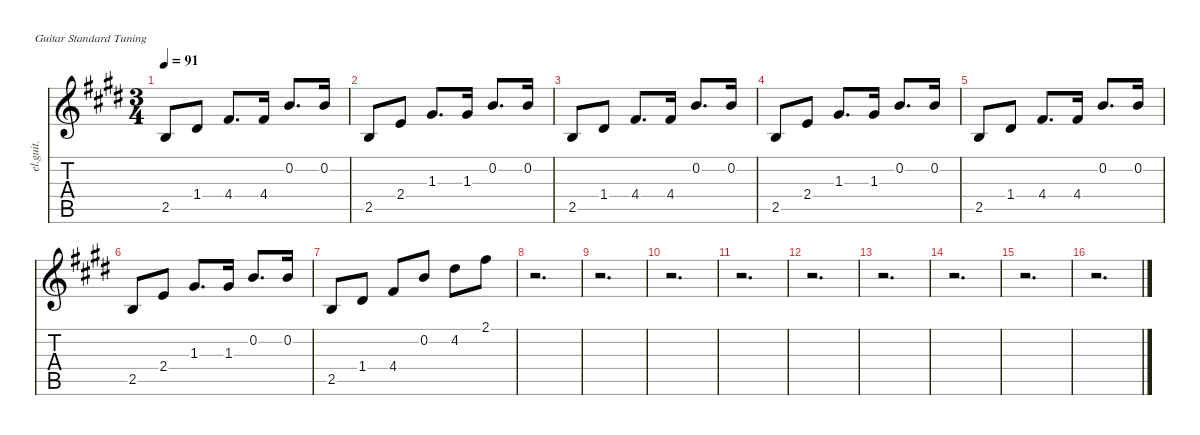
\defaultSystemsLayout 4
\hideDynamics
\bracketExtendMode nobrackets
\track ("Clean Guitar" "el.guit.") {instrument electricguitarclean}
\staff {score tabs}
\tuning (E4 B3 G3 D3 A2 E2)
\ts (3 4)
\tempo 91
\clef g2
\ks e
2.5{acc forcenatural}.8{dy mf beam Up} 1.4{acc #}.8{beam Up} 4.4{acc #}.8{d beam Up} 4.4{acc #}.16{beam Up} 0.2{acc forcenatural}.8{d beam Up} 0.2{acc forcenatural}.16{beam Up} |
2.5{acc forcenatural}.8{beam Up} 2.4{acc forcenatural}.8{beam Up} 1.3{acc #}.8{d beam Up} 1.3{acc #}.16{beam Up} 0.2{acc forcenatural}.8{d beam Up} 0.2{acc forcenatural}.16{beam Up} |
2.5{acc forcenatural}.8{beam Up} 1.4{acc #}.8{beam Up} 4.4{acc #}.8{d beam Up} 4.4{acc #}.16{beam Up} 0.2{acc forcenatural}.8{d beam Up} 0.2{acc forcenatural}.16{beam Up} |
2.5{acc forcenatural}.8{beam Up} 2.4{acc forcenatural}.8{beam Up} 1.3{acc #}.8{d beam Up} 1.3{acc #}.16{beam Up} 0.2{acc forcenatural}.8{d beam Up} 0.2{acc forcenatural}.16{beam Up} |
2.5{acc forcenatural}.8{beam Up} 1.4{acc #}.8{beam Up} 4.4{acc #}.8{d beam Up} 4.4{acc #}.16{beam Up} 0.2{acc forcenatural}.8{d beam Up} 0.2{acc forcenatural}.16{beam Up} |
2.5{acc forcenatural}.8{beam Up} 2.4{acc forcenatural}.8{beam Up} 1.3{acc #}.8{d beam Up} 1.3{acc #}.16{beam Up} 0.2{acc forcenatural}.8{d beam Up} 0.2{acc forcenatural}.16{beam Up} |
2.5{acc forcenatural}.8{beam Up} 1.4{acc #}.8{beam Up} 4.4{acc #}.8{beam Up} 0.2{acc forcenatural}.8{beam Up} 4.2{acc #}.8{beam Down} 2.1{acc #}.8{beam Down} |
r.2{d beam Down} |
r.2{d beam Down} |
r.2{d beam Down} |
r.2{d beam Down} |
r.2{d beam Down} |
r.2{d beam Down} |
r.2{d beam Down} |
r.2{d beam Down} |
r.2{d beam Down}
